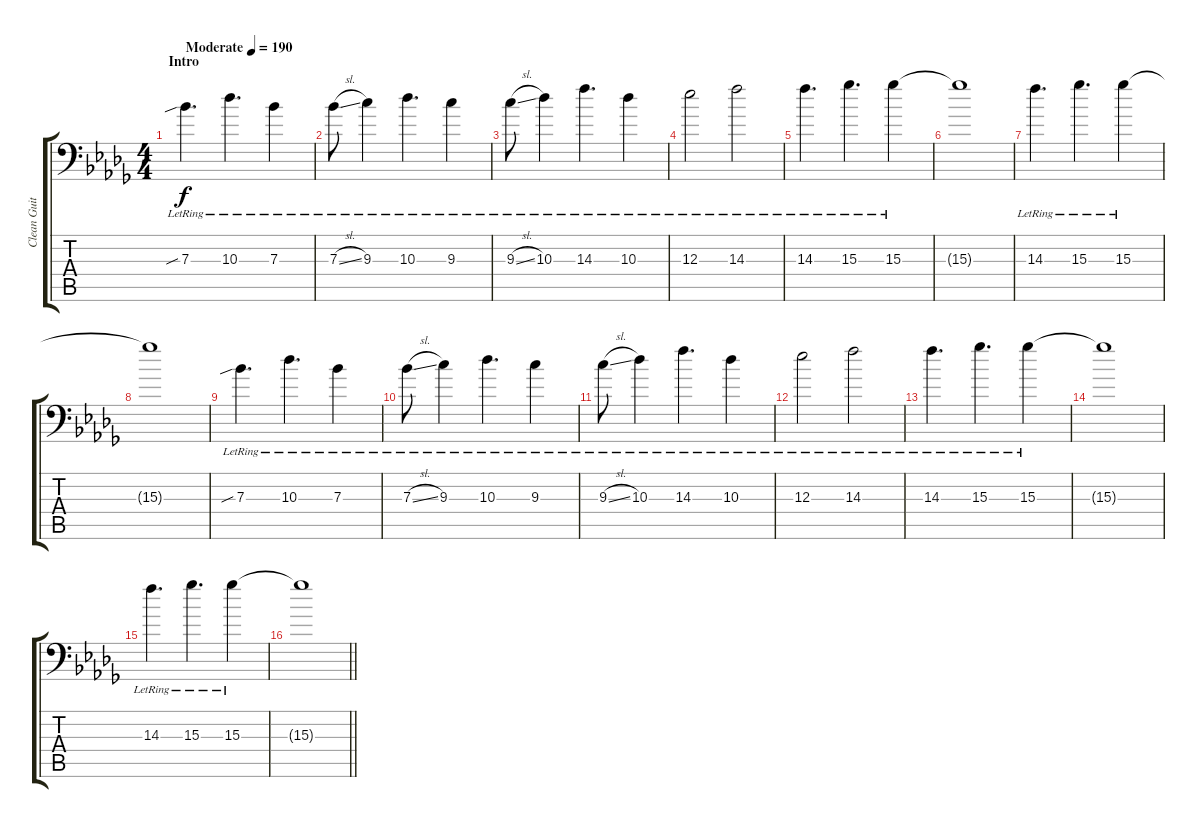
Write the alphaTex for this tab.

\track ("Clean Guitar Lead" "Clean Guit") {instrument electricguitarclean}
\staff {score tabs}
\tuning (C4 G3 Eb3 Bb2 F2 Bb1) {hide}
\ts (4 4)
\section ("" "Intro")
\tempo (190 "Moderate")
\clef f4
\ks db
7.3{sib lr}.4{d dy f instrument electricguitarclean} 10.3{lr}.4{d} 7.3{lr}.4 |
7.3{sl lr}.8 9.3{lr}.4 10.3{lr}.4{d} 9.3{lr}.4 |
9.3{sl lr}.8 10.3{lr}.4 14.3{lr}.4{d} 10.3{lr}.4 |
12.3{lr}.2 14.3{lr}.2 |
14.3{lr}.4{d} 15.3{lr}.4{d} 15.3{lr}.4 |
15.3{t}.1 |
14.3{lr}.4{d} 15.3{lr}.4{d} 15.3{lr}.4 |
15.3{t}.1 |
7.3{sib lr}.4{d} 10.3{lr}.4{d} 7.3{lr}.4 |
7.3{sl lr}.8 9.3{lr}.4 10.3{lr}.4{d} 9.3{lr}.4 |
9.3{sl lr}.8 10.3{lr}.4 14.3{lr}.4{d} 10.3{lr}.4 |
12.3{lr}.2 14.3{lr}.2 |
14.3{lr}.4{d} 15.3{lr}.4{d} 15.3{lr}.4 |
15.3{t}.1 |
14.3{lr}.4{d} 15.3{lr}.4{d} 15.3{lr}.4 |
\barLineRight lightlight
15.3{t}.1
